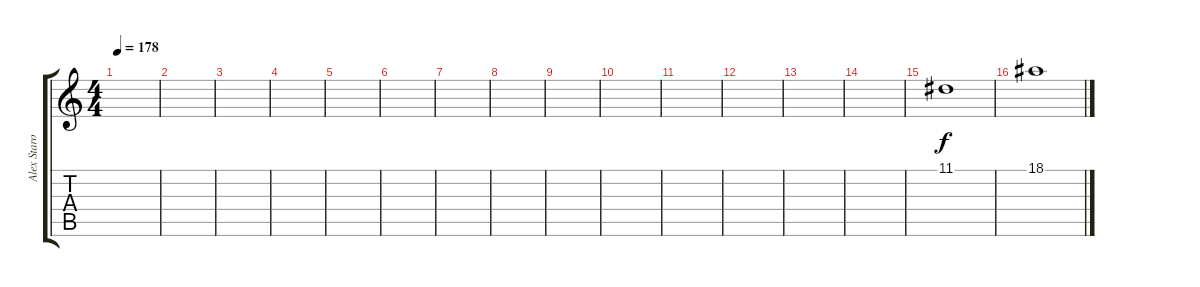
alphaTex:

\track ("Alex Staropoli" "Alex Staro") {instrument tremolostrings}
\staff {score tabs}
\tuning (E4 B3 G3 D3 A2 E2) {hide}
\ts (4 4)
\tempo 178
\clef g2
\ks c
|
|
|
|
|
|
|
|
|
|
|
|
|
|
11.1.1 |
18.1.1
